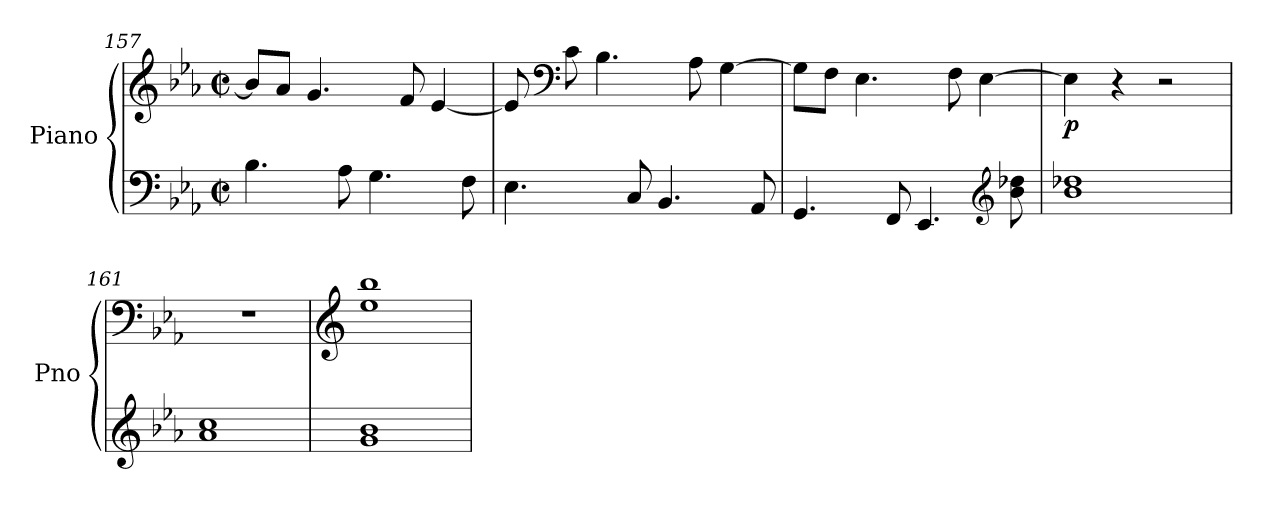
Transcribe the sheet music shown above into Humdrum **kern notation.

**kern	**kern	**dynam
*part1	*part1	*part1
*staff2	*staff1	*staff1/2
*I"Piano	*	*
*I'Pno	*	*
*clefF4	*clefG2	*
*k[b-e-a-]	*k[b-e-a-]	*
*M4/4	*M4/4	*
*met(c|)	*met(c|)	*
=157	=157	=157
4.B-\	8b-/L]	.
.	8a-/J	.
.	4.g/	.
8A-\	.	.
4.G\	.	.
.	8f/	.
.	[4e-/	.
8F\	.	.
=158	=158	=158
4.E-\	8e-/]	.
*	*clefF4	*
.	8c\	.
.	4.B-\	.
8C/	.	.
4.BB-/	.	.
.	8A-\	.
.	[4G\	.
8AA-/	.	.
!!LO:LB:g=z
=159	=159	=159
4.GG/	8G\L]	.
.	8F\J	.
.	4.E-\	.
8FF/	.	.
4.EE-/	.	.
.	8F\	.
.	[4E-\	.
*clefG2	*	*
8b-\ 8dd-X\	.	.
!!LO:PB:g=z
=160	=160	=160
!	!	!LO:DY:b
1b- 1dd-X	4E-\]	p
.	4r	.
.	2r	.
=161	=161	=161
1a- 1cc	1r	.
=162	=162	=162
*	*clefG2	*
1g 1b-	1ee- 1bb-	.
=	=	=
*-	*-	*-
